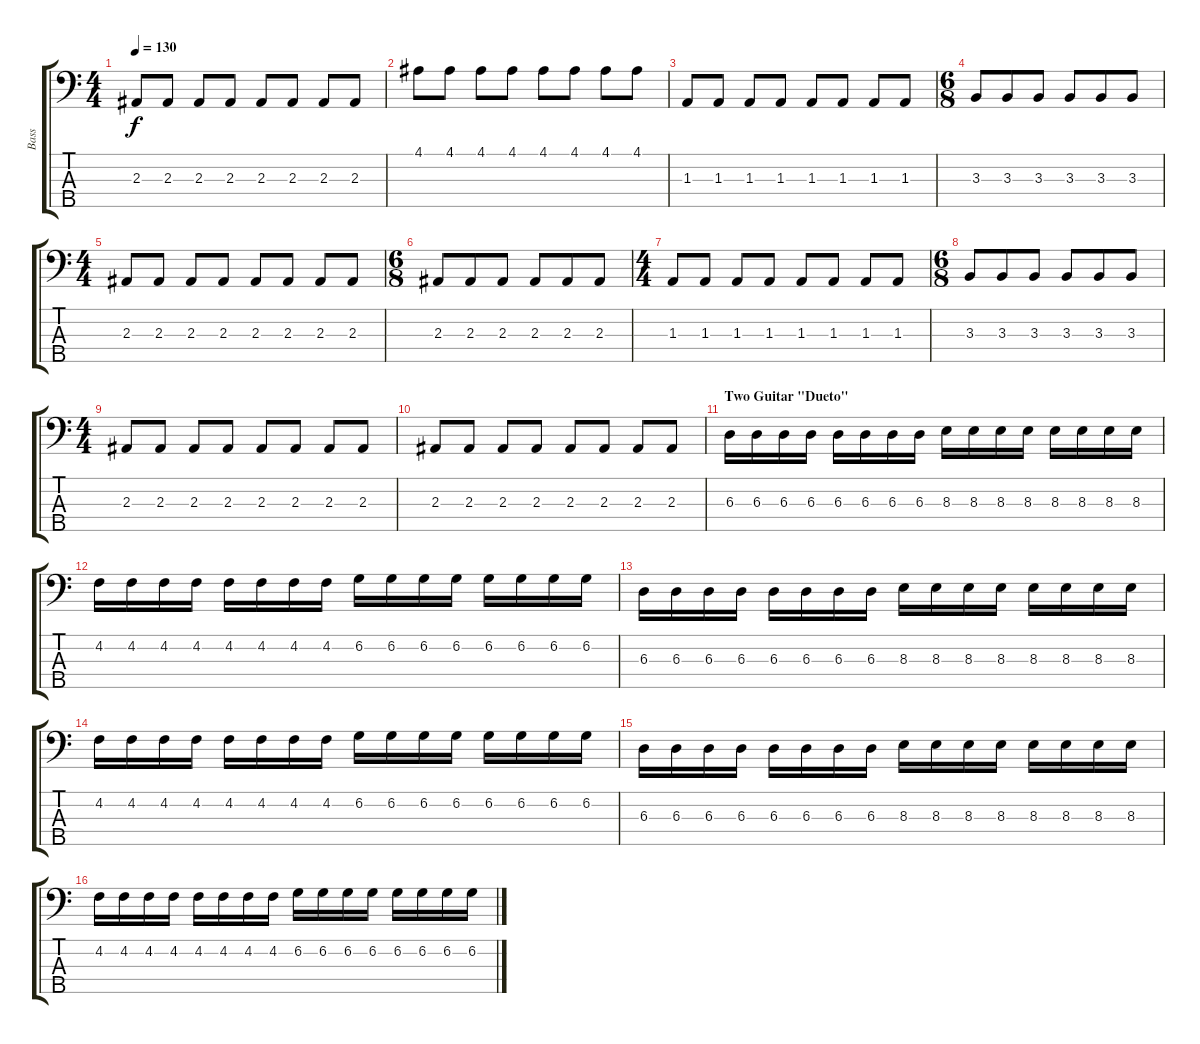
\track ("Bass" "Bass") {instrument electricbassfinger}
\staff {score tabs}
\tuning (Gb2 Db2 Ab1 Eb1 Bb0) {hide}
\ts (4 4)
\tempo 130
\clef f4
\ks c
2.3.8{dy f} 2.3.8 2.3.8 2.3.8 2.3.8 2.3.8 2.3.8 2.3.8 |
4.1.8 4.1.8 4.1.8 4.1.8 4.1.8 4.1.8 4.1.8 4.1.8 |
1.3.8 1.3.8 1.3.8 1.3.8 1.3.8 1.3.8 1.3.8 1.3.8 |
\ts (6 8)
3.3.8 3.3.8 3.3.8 3.3.8 3.3.8 3.3.8 |
\ts (4 4)
2.3.8 2.3.8 2.3.8 2.3.8 2.3.8 2.3.8 2.3.8 2.3.8 |
\ts (6 8)
2.3.8 2.3.8 2.3.8 2.3.8 2.3.8 2.3.8 |
\ts (4 4)
1.3.8 1.3.8 1.3.8 1.3.8 1.3.8 1.3.8 1.3.8 1.3.8 |
\ts (6 8)
3.3.8 3.3.8 3.3.8 3.3.8 3.3.8 3.3.8 |
\ts (4 4)
2.3.8 2.3.8 2.3.8 2.3.8 2.3.8 2.3.8 2.3.8 2.3.8 |
2.3.8 2.3.8 2.3.8 2.3.8 2.3.8 2.3.8 2.3.8 2.3.8 |
\section ("" "Two Guitar \"Dueto\"")
6.3.16 6.3.16 6.3.16 6.3.16 6.3.16 6.3.16 6.3.16 6.3.16 8.3.16 8.3.16 8.3.16 8.3.16 8.3.16 8.3.16 8.3.16 8.3.16 |
4.2.16 4.2.16 4.2.16 4.2.16 4.2.16 4.2.16 4.2.16 4.2.16 6.2.16 6.2.16 6.2.16 6.2.16 6.2.16 6.2.16 6.2.16 6.2.16 |
6.3.16 6.3.16 6.3.16 6.3.16 6.3.16 6.3.16 6.3.16 6.3.16 8.3.16 8.3.16 8.3.16 8.3.16 8.3.16 8.3.16 8.3.16 8.3.16 |
4.2.16 4.2.16 4.2.16 4.2.16 4.2.16 4.2.16 4.2.16 4.2.16 6.2.16 6.2.16 6.2.16 6.2.16 6.2.16 6.2.16 6.2.16 6.2.16 |
6.3.16 6.3.16 6.3.16 6.3.16 6.3.16 6.3.16 6.3.16 6.3.16 8.3.16 8.3.16 8.3.16 8.3.16 8.3.16 8.3.16 8.3.16 8.3.16 |
4.2.16 4.2.16 4.2.16 4.2.16 4.2.16 4.2.16 4.2.16 4.2.16 6.2.16 6.2.16 6.2.16 6.2.16 6.2.16 6.2.16 6.2.16 6.2.16
